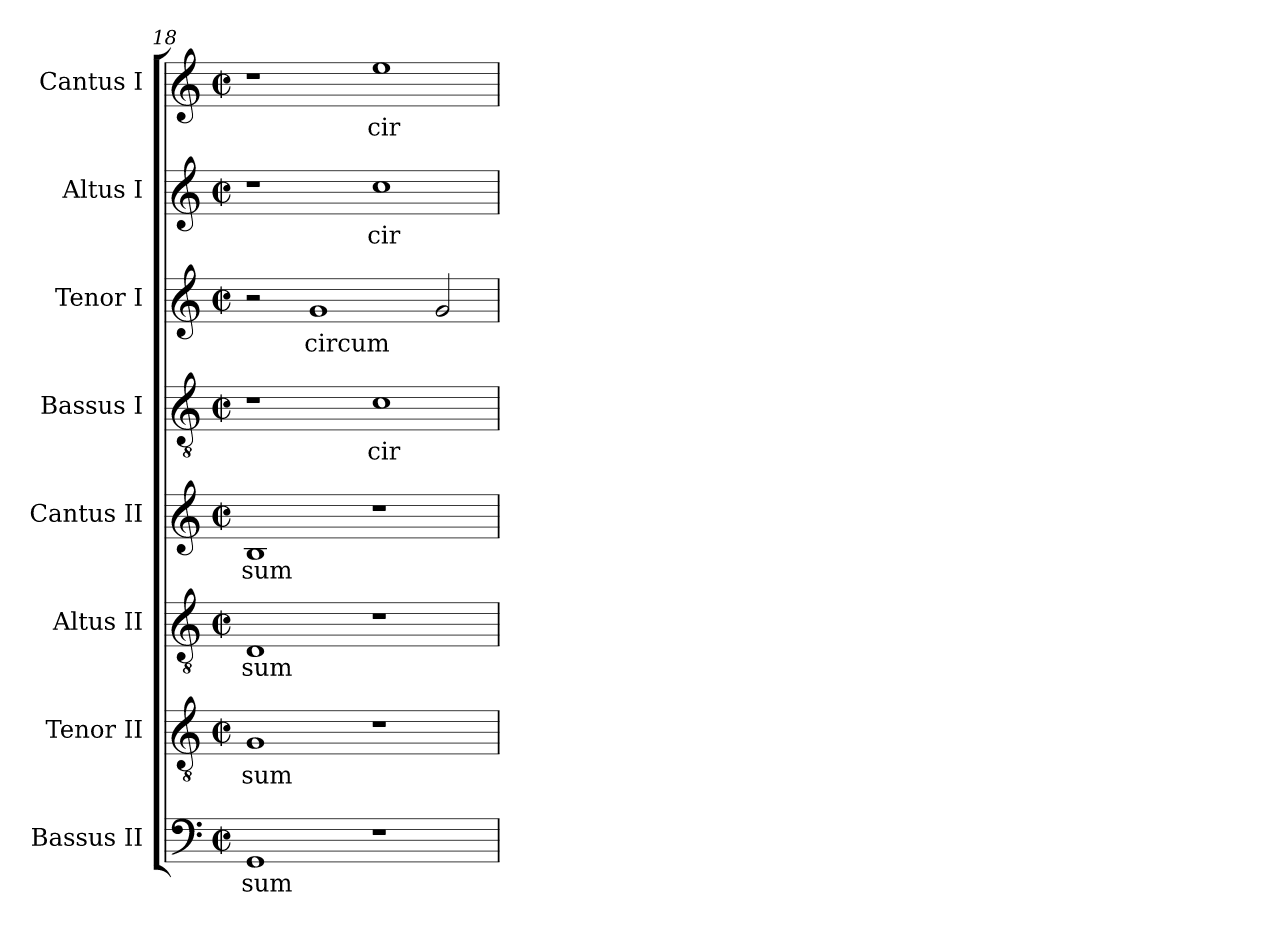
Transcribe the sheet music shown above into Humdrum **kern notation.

**kern	**text	**kern	**text	**kern	**text	**kern	**text	**kern	**text	**kern	**text	**kern	**text	**kern	**text
*part8	*part8	*part7	*part7	*part6	*part6	*part5	*part5	*part4	*part4	*part3	*part3	*part2	*part2	*part1	*part1
*staff8	*staff8	*staff7	*staff7	*staff6	*staff6	*staff5	*staff5	*staff4	*staff4	*staff3	*staff3	*staff2	*staff2	*staff1	*staff1
*I"Bassus II	*	*I"Tenor II	*	*I"Altus II	*	*I"Cantus II	*	*I"Bassus I	*	*I"Tenor I	*	*I"Altus I	*	*I"Cantus I	*
*clefF4	*	*clefGv2	*	*clefGv2	*	*clefG2	*	*clefGv2	*	*clefG2	*	*clefG2	*	*clefG2	*
*k[]	*	*k[]	*	*k[]	*	*k[]	*	*k[]	*	*k[]	*	*k[]	*	*k[]	*
*C:	*	*C:	*	*C:	*	*C:	*	*C:	*	*C:	*	*C:	*	*C:	*
*M2/2	*	*M2/2	*	*M2/2	*	*M2/2	*	*M2/2	*	*M2/2	*	*M2/2	*	*M2/2	*
*met(c|)	*	*met(c|)	*	*met(c|)	*	*met(c|)	*	*met(c|)	*	*met(c|)	*	*met(c|)	*	*met(c|)	*
=18	=18	=18	=18	=18	=18	=18	=18	=18	=18	=18	=18	=18	=18	=18	=18
!	!LO:LY:b:cj	!	!LO:LY:b:cj	!	!LO:LY:b:cj	!	!LO:LY:b:cj	!	!	!	!	!	!	!	!
1GG	sum	1G	sum	1D	sum	1B	sum	1r	.	2r	.	1r	.	1r	.
!	!	!	!	!	!	!	!	!	!	!	!LO:LY:b:cj	!	!	!	!
.	.	.	.	.	.	.	.	.	.	1g	circum	.	.	.	.
!	!	!	!	!	!	!	!	!	!LO:LY:b:cj	!	!	!	!LO:LY:b:cj	!	!LO:LY:b:cj
1r	.	1r	.	1r	.	1r	.	1c	cir	.	.	1cc	cir	1ee	cir
!	!	!	!	!	!	!	!	!	!	!	!LO:LY:b:cj	!	!	!	!
.	.	.	.	.	.	.	.	.	.	2g/	.	.	.	.	.
=	=	=	=	=	=	=	=	=	=	=	=	=	=	=	=
*-	*-	*-	*-	*-	*-	*-	*-	*-	*-	*-	*-	*-	*-	*-	*-
